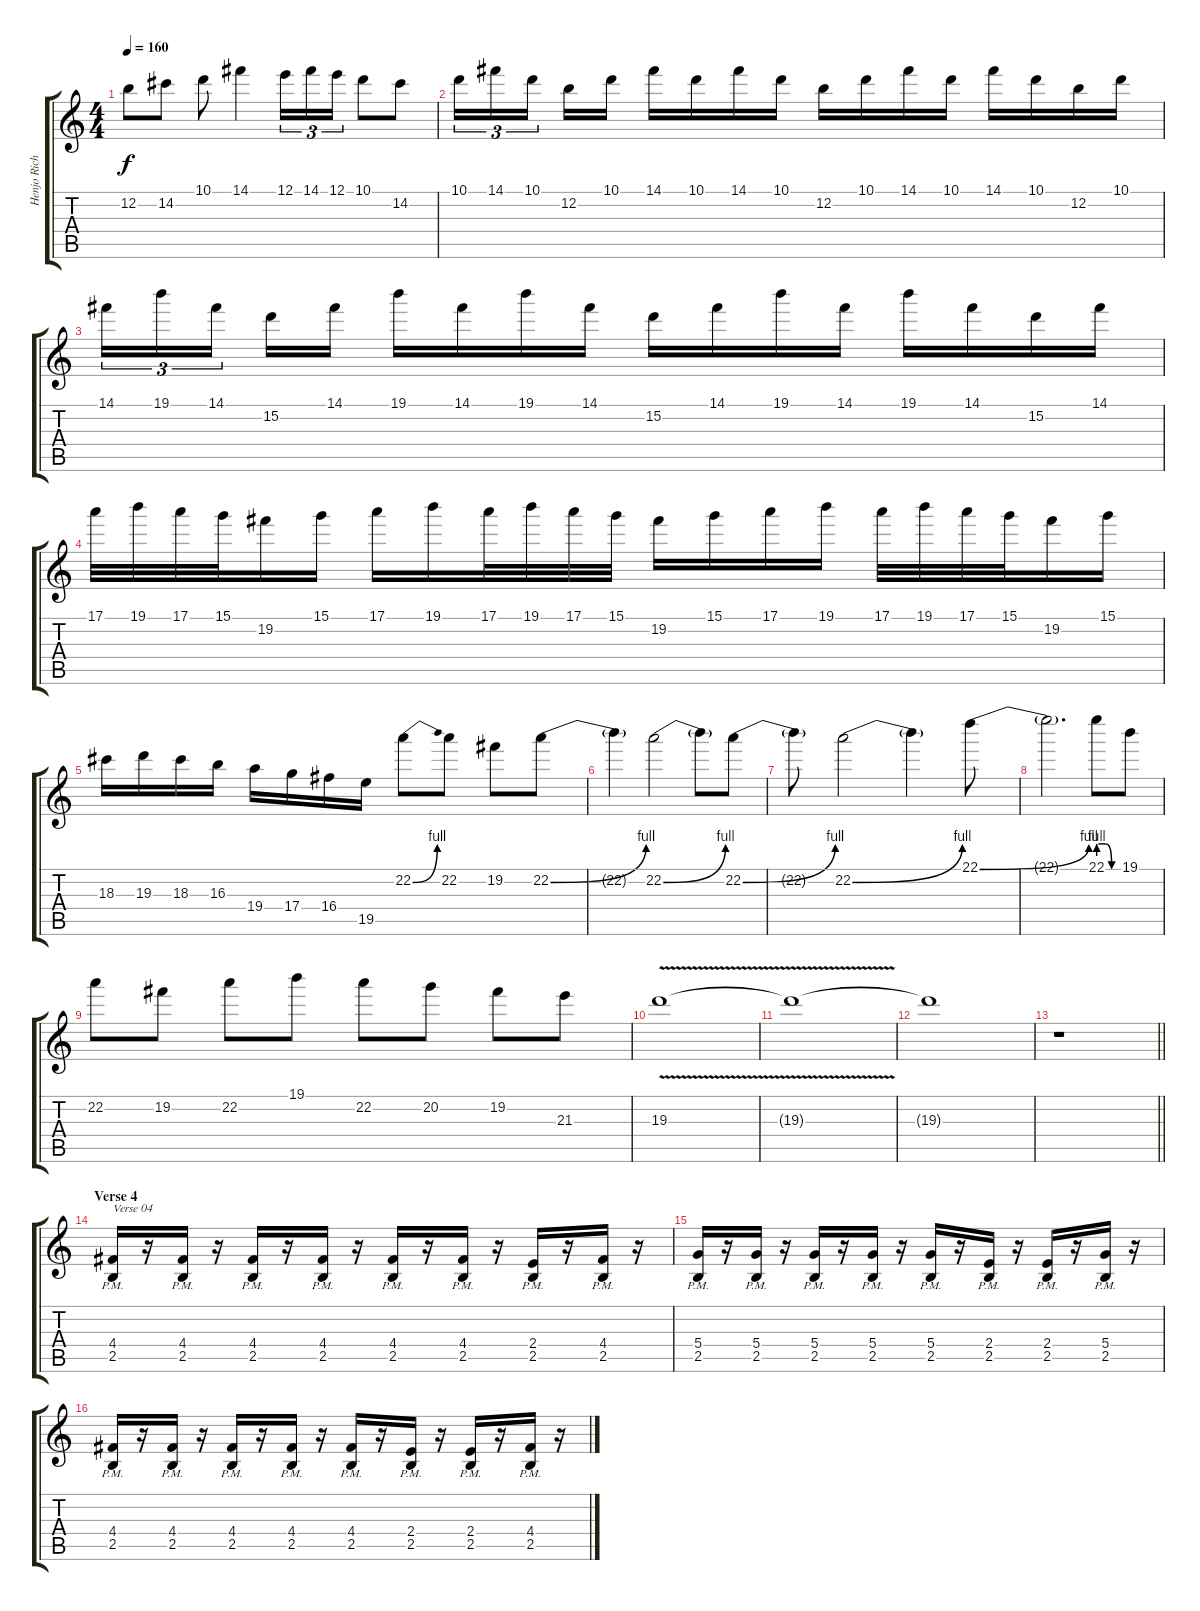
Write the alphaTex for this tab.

\track ("Henjo Richter" "Henjo Rich") {instrument distortionguitar}
\staff {score tabs}
\tuning (E4 B3 G3 D3 A2 E2) {hide}
\ts (4 4)
\tempo 160
\clef g2
\ks c
12.2.8{dy f} 14.2.8 10.1.8 14.1.4 12.1.16{tu (3 2)} 14.1.16{tu (3 2)} 12.1.16{tu (3 2)} 10.1.8 14.2.8 |
10.1.16{tu (3 2)} 14.1.16{tu (3 2)} 10.1.16{tu (3 2) beam splitsecondary} 12.2.16 10.1.16 14.1.16 10.1.16 14.1.16 10.1.16 12.2.16 10.1.16 14.1.16 10.1.16 14.1.16 10.1.16 12.2.16 10.1.16 |
14.1.16{tu (3 2)} 19.1.16{tu (3 2)} 14.1.16{tu (3 2) beam splitsecondary} 15.2.16 14.1.16 19.1.16 14.1.16 19.1.16 14.1.16 15.2.16 14.1.16 19.1.16 14.1.16 19.1.16 14.1.16 15.2.16 14.1.16 |
17.1.32 19.1.32 17.1.32 15.1.32 19.2.16 15.1.16 17.1.16 19.1.16 17.1.32 19.1.32 17.1.32 15.1.32 19.2.16 15.1.16 17.1.16 19.1.16 17.1.32 19.1.32 17.1.32 15.1.32 19.2.16 15.1.16 |
18.3.16 19.3.16 18.3.16 16.3.16 19.4.16 17.4.16 16.4.16 19.5.16 22.2{be (bend 0 0 60 4)}.8 22.2.8 19.2.8 22.2{be (bend 0 0 60 4)}.8 |
22.2{t}.4 22.2{be (bend 0 0 60 4)}.2 22.2{t}.8 22.2{be (bend 0 0 60 4)}.8 |
22.2{t}.8 22.2{be (bend 0 0 60 4)}.2 22.2{t}.4 22.1{be (bend 0 0 60 4)}.8 |
22.1{t}.2{d} 22.1{be (custom 0 4 20 4 40 0 60 0)}.8 19.1.8 |
22.2.8 19.2.8 22.2.8 19.1.8 22.2.8 20.2.8 19.2.8 21.3.8 |
19.3{v}.1 |
19.3{t}.1{volume 0} |
19.3{t}.1 |
\barLineRight lightlight
r.1{volume 13} |
\section ("" "Verse 4")
(4.4 2.5{pm}).16{txt "Verse 04" instrument overdrivenguitar} r.16 (4.4 2.5{pm}).16 r.16 (4.4 2.5{pm}).16 r.16 (4.4 2.5{pm}).16 r.16 (4.4 2.5{pm}).16 r.16 (4.4 2.5{pm}).16 r.16 (2.4 2.5{pm}).16 r.16 (4.4 2.5{pm}).16 r.16 |
(5.4 2.5{pm}).16 r.16 (5.4 2.5{pm}).16 r.16 (5.4 2.5{pm}).16 r.16 (5.4 2.5{pm}).16 r.16 (5.4 2.5{pm}).16 r.16 (2.4 2.5{pm}).16 r.16 (2.4 2.5{pm}).16 r.16 (5.4 2.5{pm}).16 r.16 |
(4.4 2.5{pm}).16 r.16 (4.4 2.5{pm}).16 r.16 (4.4 2.5{pm}).16 r.16 (4.4 2.5{pm}).16 r.16 (4.4 2.5{pm}).16 r.16 (2.4 2.5{pm}).16 r.16 (2.4 2.5{pm}).16 r.16 (4.4 2.5{pm}).16 r.16
